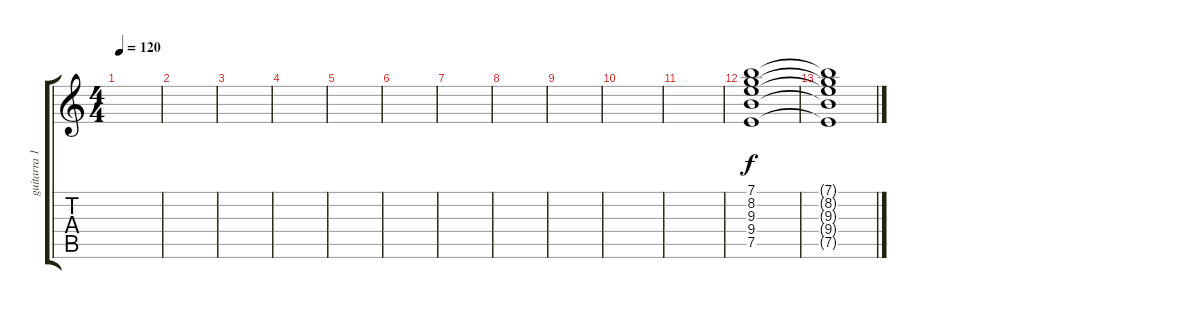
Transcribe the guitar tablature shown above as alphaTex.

\track ("guitarra 1 (sin distorcion)" "guitarra 1") {instrument acousticguitarsteel}
\staff {score tabs}
\tuning (E4 B3 G3 D3 A2 E2) {hide}
\ts (4 4)
\tempo 120
\clef g2
\ks c
|
|
|
|
|
|
|
|
|
|
|
(7.1 8.2 9.3 9.4 7.5).1 |
(7.1{t} 8.2{t} 9.3{t} 9.4{t} 7.5{t}).1
